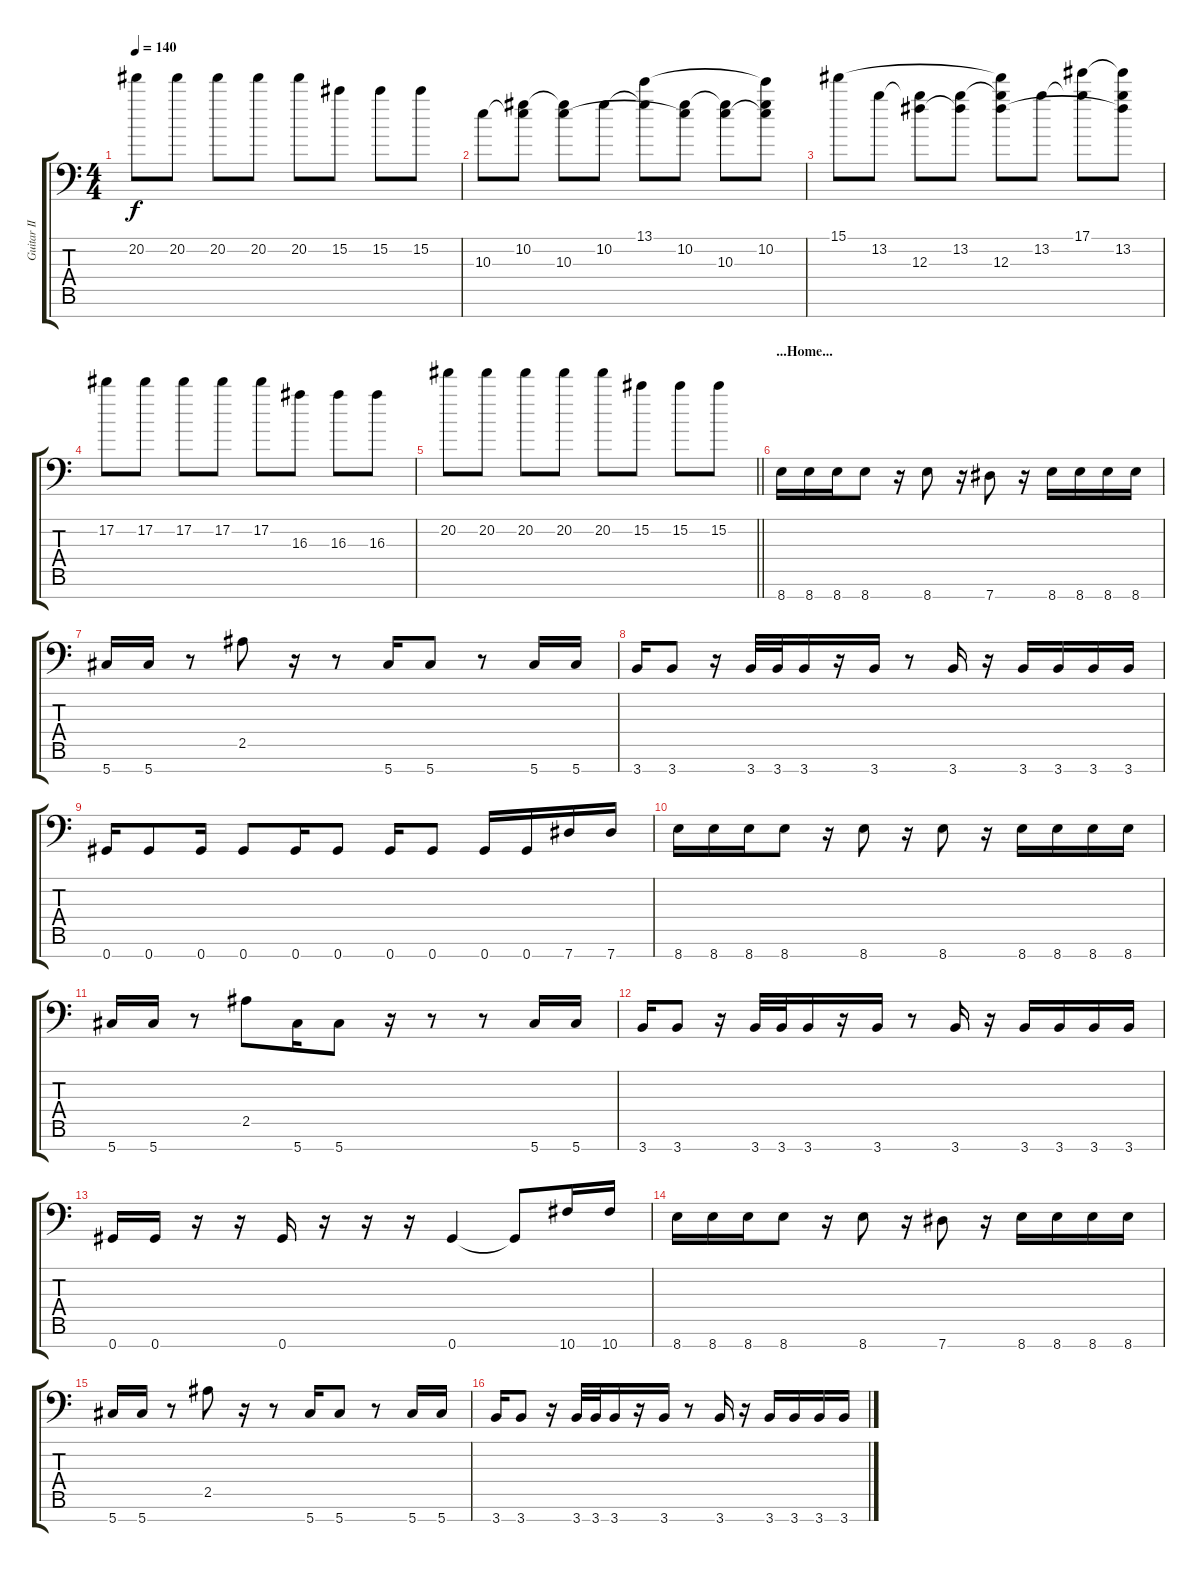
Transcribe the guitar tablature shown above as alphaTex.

\track ("Guitar II" "Guitar II") {instrument distortionguitar}
\staff {score tabs}
\tuning (Eb4 Bb3 Gb3 Db3 Ab2 Eb2 Ab1) {hide}
\ts (4 4)
\tempo 140
\clef f4
\ks c
20.2.8{dy f} 20.2.8 20.2.8 20.2.8 20.2.8 15.2.8 15.2.8 15.2.8 |
10.3.8 (10.2 10.3{t}).8 (10.2{t} 10.3).8 10.2.8 (13.1 10.2{t}).8 (10.2 10.3{t}).8 (10.2{t} 10.3).8 (13.1{t} 10.2 10.3{t}).8 |
15.1.8 13.2.8 (13.2{t} 12.3).8 (13.2 12.3{t}).8 (15.1{t} 13.2{t} 12.3).8 13.2.8 (17.1 13.2{t}).8 (17.1{t} 13.2 12.3{t}).8 |
17.2.8 17.2.8 17.2.8 17.2.8 17.2.8 16.3.8 16.3.8 16.3.8 |
\barLineRight lightlight
20.2.8 20.2.8 20.2.8 20.2.8 20.2.8 15.2.8 15.2.8 15.2.8 |
\section ("" "...Home...")
8.7.16 8.7.16 8.7.16 8.7.8 r.16 8.7.8 r.16 7.7.8 r.16 8.7.16 8.7.16 8.7.16 8.7.16 |
5.7.16 5.7.16 r.8 2.5.8 r.16 r.8 5.7.16 5.7.8 r.8 5.7.16 5.7.16 |
3.7.16 3.7.8 r.16 3.7.32 3.7.32 3.7.16 r.16 3.7.16 r.8 3.7.16 r.16 3.7.16 3.7.16 3.7.16 3.7.16 |
0.7.16 0.7.8 0.7.16 0.7.8 0.7.16 0.7.8 0.7.16 0.7.8 0.7.16 0.7.16 7.7.16 7.7.16 |
8.7.16 8.7.16 8.7.16 8.7.8 r.16 8.7.8 r.16 8.7.8 r.16 8.7.16 8.7.16 8.7.16 8.7.16 |
5.7.16 5.7.16 r.8 2.5.8 5.7.16 5.7.8 r.16 r.8 r.8 5.7.16 5.7.16 |
3.7.16 3.7.8 r.16 3.7.32 3.7.32 3.7.16 r.16 3.7.16 r.8 3.7.16 r.16 3.7.16 3.7.16 3.7.16 3.7.16 |
0.7.16 0.7.16 r.16 r.16 0.7.16 r.16 r.16 r.16 0.7.4 0.7{t}.8 10.7.16 10.7.16 |
8.7.16 8.7.16 8.7.16 8.7.8 r.16 8.7.8 r.16 7.7.8 r.16 8.7.16 8.7.16 8.7.16 8.7.16 |
5.7.16 5.7.16 r.8 2.5.8 r.16 r.8 5.7.16 5.7.8 r.8 5.7.16 5.7.16 |
3.7.16 3.7.8 r.16 3.7.32 3.7.32 3.7.16 r.16 3.7.16 r.8 3.7.16 r.16 3.7.16 3.7.16 3.7.16 3.7.16
